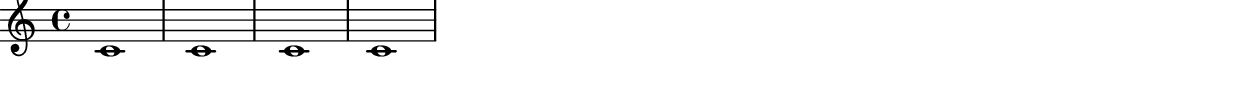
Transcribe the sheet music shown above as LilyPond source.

%% Generated by lilypond-book
%% Options: [exampleindent=10.16\mm,indent=0\mm,line-width=160\mm,paper-height=845.047\pt,paper-width=597.508\pt,papersize='(cons (* 597.508 pt) (* 845.047 pt))]
\include "lilypond-book-preamble.ly"


% ****************************************************************
% Start cut-&-pastable-section
% ****************************************************************

#(ly:set-option 'eps-box-padding 3.000000)



\paper {
  #(set-paper-size '(cons (* 597.508 pt) (* 845.047 pt)))
  indent = 0\mm
  line-width = 160\mm
  % offset the left padding, also add 1mm as lilypond creates cropped
  % images with a little space on the right
  line-width = #(- line-width (* mm  3.000000) (* mm 1))
}

\layout {
  
}




% ****************************************************************
% ly snippet:
% ****************************************************************
\sourcefilename "/lilypond-2.25.21/input/regression/fret-diagrams-opposing-landscape.ly"
\sourcefileline 0
\version "2.21.0"

\header {
  texidoc="
Fret diagrams can be presented in landscape mode.

"
}

\layout { ragged-right = ##t }

<<
  \chords {
    c1 |
    c1 |
    c1 |
    c1
  }

  \new Voice {
    \textLengthOn
    \override TextScript.fret-diagram-details.orientation = #'opposing-landscape

     %% C major for guitar, regular style
    c'1 ^\markup {
            \fret-diagram "6-x;5-3-3;4-2-2;3-o;2-1;1-o;"}

     %% C major for guitar with barre on fret 3, regular style
    \once \override TextScript.fret-diagram-details.label-dir = #LEFT
    \once \override TextScript.fret-diagram-details.barre-type = #'straight
    c' ^\markup {
            \fret-diagram 
               "f:1;s:1.2;6-x;c:5-1-3;5-3-1;4-5-2;3-5-3;2-5-4;1-3-1;"}

     %% C major for guitar with two barres, regular style

    c' ^\markup {
            \fret-diagram 
              "f:2;h:5;6-x;c:5-1-3;5-3-1;c:4-2-5;4-5-4;3-5-4;2-5-4;1-3-1;"}
   
     %% C major for guitar, with capo 
    c' ^\markup {
            \fret-diagram-verbose #'((mute 6)
                                     (capo 3)
                                     (place-fret 4 5 1)
                                     (place-fret 3 5 2)
                                     (place-fret 2 5 3))}

 }
>>





% ****************************************************************
% end ly snippet
% ****************************************************************
